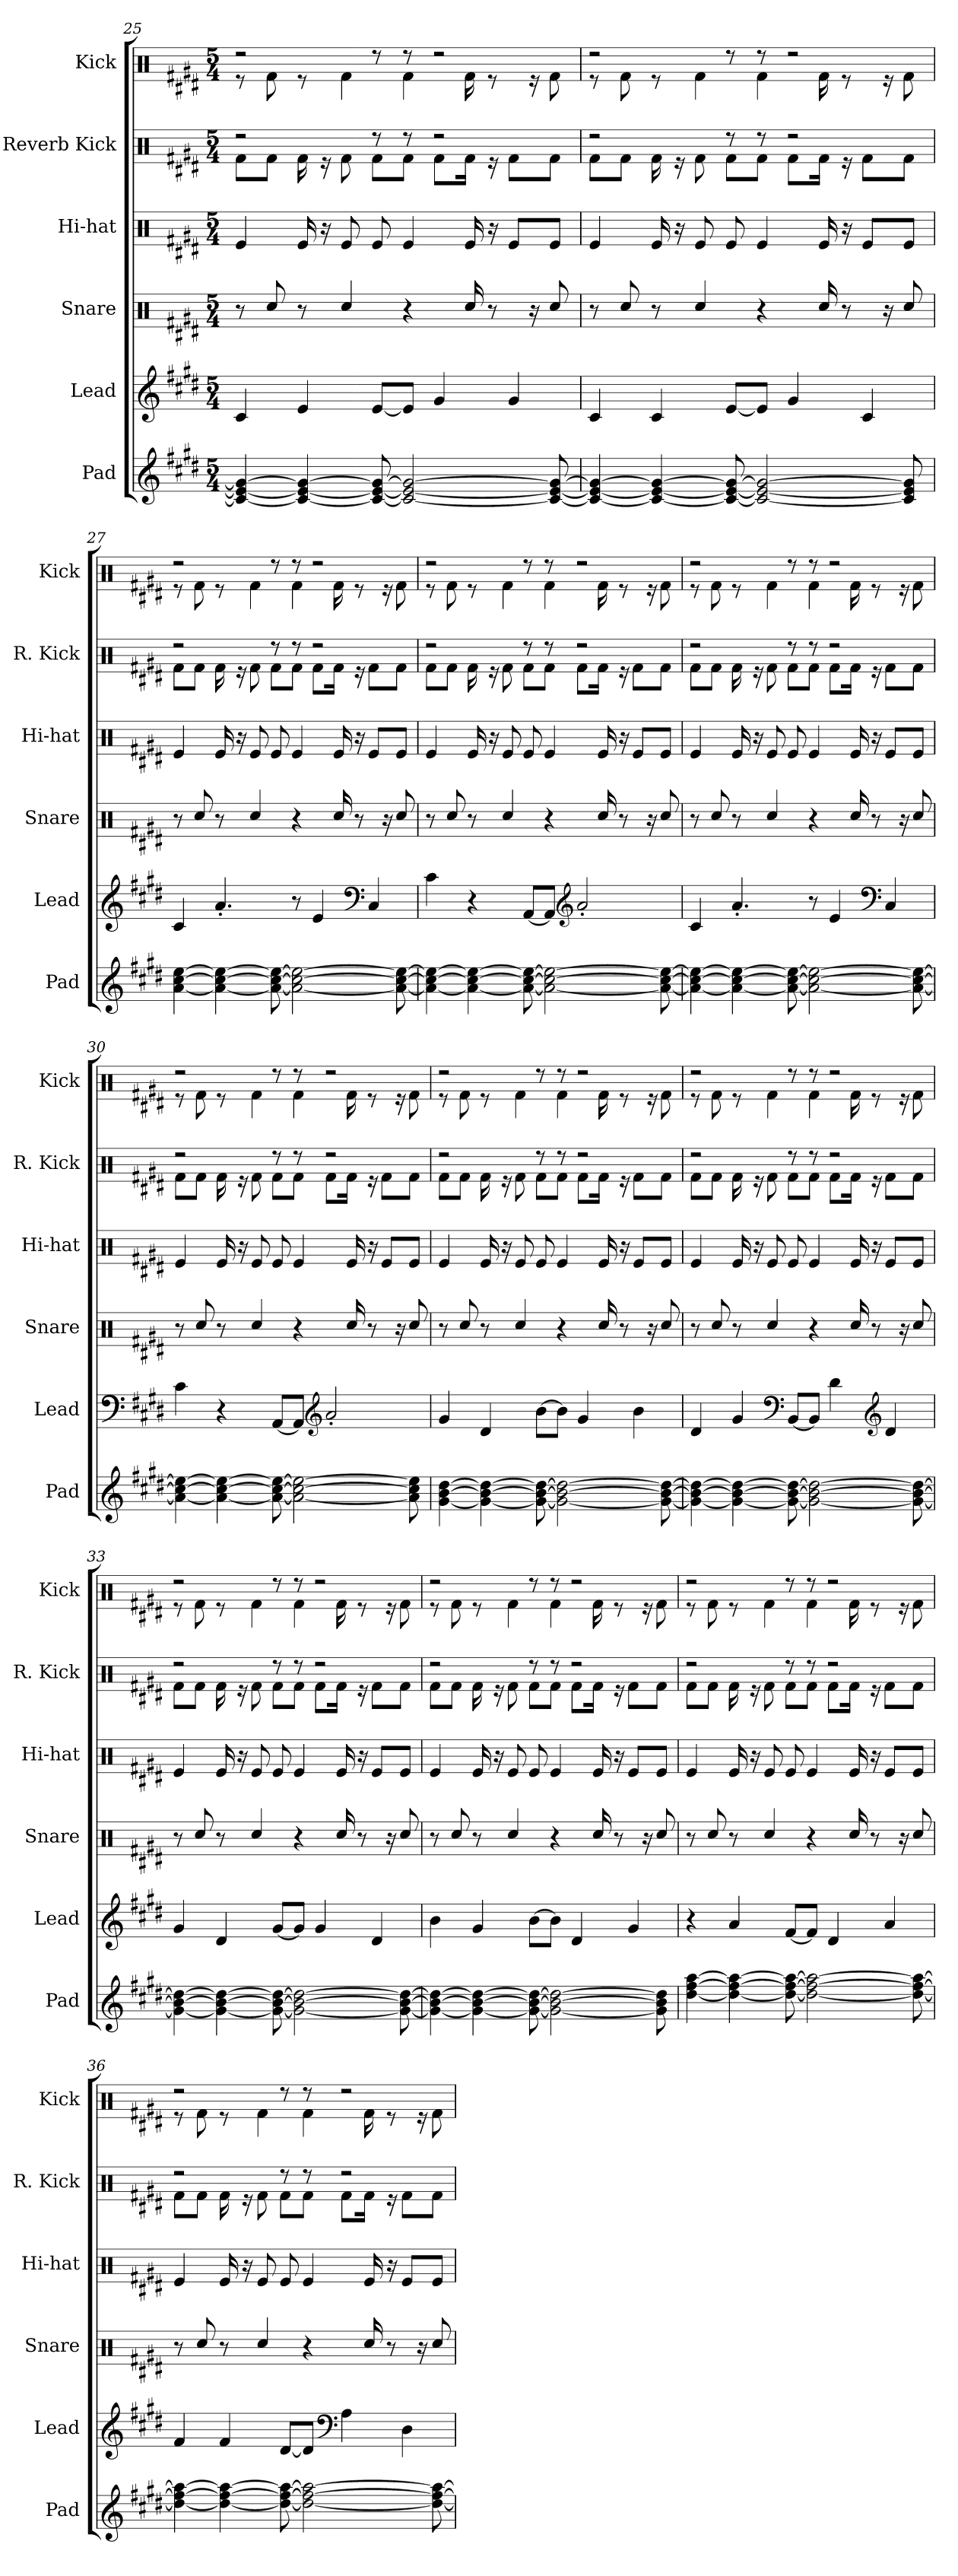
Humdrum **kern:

**kern	**kern	**kern	**kern	**kern	**kern
*part6	*part5	*part4	*part3	*part2	*part1
*staff6	*staff5	*staff4	*staff3	*staff2	*staff1
*I"Pad	*I"Lead	*I"Snare	*I"Hi-hat	*I"Reverb Kick	*I"Kick
*I'Pad	*I'Lead	*I'Snare	*I'Hi-hat	*I'R. Kick	*I'Kick
!!LO:PB:g=z
*clefG2	*clefG2	*clefX	*clefX	*clefX	*clefX
*k[f#c#g#d#]	*k[f#c#g#d#]	*k[f#c#g#d#]	*k[f#c#g#d#]	*k[f#c#g#d#]	*k[f#c#g#d#]
*M5/4	*M5/4	*M5/4	*M5/4	*M5/4	*M5/4
=25	=25	=25	=25	=25	=25
*	*	*	*	*^	*^
4c#/_ 4e/_ 4g#/_	4c#/	8r	4Re/	2r	8Rf\L	2r	8r
.	.	8Rcc/	.	.	8Rf\J	.	8Rf\
4c#/_ 4e/_ 4g#/_	4e/	8r	16Re/	.	16Rf\	.	8r
.	.	.	16r	.	16r	.	.
.	.	4Rcc/	8Re/	.	8Rf\	.	4Rf\
8c#/_ 8e/_ 8g#/_	[8e/L	.	8Re/	8r	8Rf\L	8r	.
2c#/_ 2e/_ 2g#/_	8e/J]	4r	4Re/	8r	8Rf\J	8r	4Rf\
.	4g#/	.	.	2r	8Rf\L	2r	.
.	.	16Rcc/	16Re/	.	16Rf\Jk	.	16Rf\
.	.	8r	16r	.	16r	.	8r
.	4g#/	.	8Re/L	.	8Rf\L	.	.
.	.	16r	.	.	.	.	16r
8c#/_ 8e/_ 8g#/_	.	8Rcc/	8Re/J	.	8Rf\J	.	8Rf\
=26	=26	=26	=26	=26	=26	=26	=26
4c#/_ 4e/_ 4g#/_	4c#/	8r	4Re/	2r	8Rf\L	2r	8r
.	.	8Rcc/	.	.	8Rf\J	.	8Rf\
4c#/_ 4e/_ 4g#/_	4c#/	8r	16Re/	.	16Rf\	.	8r
.	.	.	16r	.	16r	.	.
.	.	4Rcc/	8Re/	.	8Rf\	.	4Rf\
8c#/_ 8e/_ 8g#/_	[8e/L	.	8Re/	8r	8Rf\L	8r	.
2c#/_ 2e/_ 2g#/_	8e/J]	4r	4Re/	8r	8Rf\J	8r	4Rf\
.	4g#/	.	.	2r	8Rf\L	2r	.
.	.	16Rcc/	16Re/	.	16Rf\Jk	.	16Rf\
.	.	8r	16r	.	16r	.	8r
.	4c#/	.	8Re/L	.	8Rf\L	.	.
.	.	16r	.	.	.	.	16r
8c#/] 8e/] 8g#/]	.	8Rcc/	8Re/J	.	8Rf\J	.	8Rf\
!!LO:LB:g=z	!!
=27	=27	=27	=27	=27	=27	=27	=27
[4a\ [4cc#\ [4ee\	4c#/	8r	4Re/	2r	8Rf\L	2r	8r
.	.	8Rcc/	.	.	8Rf\J	.	8Rf\
4a\_ 4cc#\_ 4ee\_	4.a'/	8r	16Re/	.	16Rf\	.	8r
.	.	.	16r	.	16r	.	.
.	.	4Rcc/	8Re/	.	8Rf\	.	4Rf\
8a\_ 8cc#\_ 8ee\_	.	.	8Re/	8r	8Rf\L	8r	.
2a\_ 2cc#\_ 2ee\_	8r	4r	4Re/	8r	8Rf\J	8r	4Rf\
.	4e/	.	.	2r	8Rf\L	2r	.
.	.	16Rcc/	16Re/	.	16Rf\Jk	.	16Rf\
.	.	8r	16r	.	16r	.	8r
*	*clefF4	*	*	*	*	*	*
.	4C#/	.	8Re/L	.	8Rf\L	.	.
.	.	16r	.	.	.	.	16r
8a\_ 8cc#\_ 8ee\_	.	8Rcc/	8Re/J	.	8Rf\J	.	8Rf\
=28	=28	=28	=28	=28	=28	=28	=28
4a\_ 4cc#\_ 4ee\_	4c#\	8r	4Re/	2r	8Rf\L	2r	8r
.	.	8Rcc/	.	.	8Rf\J	.	8Rf\
4a\_ 4cc#\_ 4ee\_	4r	8r	16Re/	.	16Rf\	.	8r
.	.	.	16r	.	16r	.	.
.	.	4Rcc/	8Re/	.	8Rf\	.	4Rf\
8a\_ 8cc#\_ 8ee\_	[8AA/L	.	8Re/	8r	8Rf\L	8r	.
2a\_ 2cc#\_ 2ee\_	8AA/J]	4r	4Re/	8r	8Rf\J	8r	4Rf\
*	*clefG2	*	*	*	*	*	*
.	2a'/	.	.	2r	8Rf\L	2r	.
.	.	16Rcc/	16Re/	.	16Rf\Jk	.	16Rf\
.	.	8r	16r	.	16r	.	8r
.	.	.	8Re/L	.	8Rf\L	.	.
.	.	16r	.	.	.	.	16r
8a\_ 8cc#\_ 8ee\_	.	8Rcc/	8Re/J	.	8Rf\J	.	8Rf\
!!LO:PB:g=z	!!
=29	=29	=29	=29	=29	=29	=29	=29
4a\_ 4cc#\_ 4ee\_	4c#/	8r	4Re/	2r	8Rf\L	2r	8r
.	.	8Rcc/	.	.	8Rf\J	.	8Rf\
4a\_ 4cc#\_ 4ee\_	4.a'/	8r	16Re/	.	16Rf\	.	8r
.	.	.	16r	.	16r	.	.
.	.	4Rcc/	8Re/	.	8Rf\	.	4Rf\
8a\_ 8cc#\_ 8ee\_	.	.	8Re/	8r	8Rf\L	8r	.
2a\_ 2cc#\_ 2ee\_	8r	4r	4Re/	8r	8Rf\J	8r	4Rf\
.	4e/	.	.	2r	8Rf\L	2r	.
.	.	16Rcc/	16Re/	.	16Rf\Jk	.	16Rf\
.	.	8r	16r	.	16r	.	8r
*	*clefF4	*	*	*	*	*	*
.	4C#/	.	8Re/L	.	8Rf\L	.	.
.	.	16r	.	.	.	.	16r
8a\_ 8cc#\_ 8ee\_	.	8Rcc/	8Re/J	.	8Rf\J	.	8Rf\
=30	=30	=30	=30	=30	=30	=30	=30
4a\_ 4cc#\_ 4ee\_	4c#\	8r	4Re/	2r	8Rf\L	2r	8r
.	.	8Rcc/	.	.	8Rf\J	.	8Rf\
4a\_ 4cc#\_ 4ee\_	4r	8r	16Re/	.	16Rf\	.	8r
.	.	.	16r	.	16r	.	.
.	.	4Rcc/	8Re/	.	8Rf\	.	4Rf\
8a\_ 8cc#\_ 8ee\_	[8AA/L	.	8Re/	8r	8Rf\L	8r	.
2a\_ 2cc#\_ 2ee\_	8AA/J]	4r	4Re/	8r	8Rf\J	8r	4Rf\
*	*clefG2	*	*	*	*	*	*
.	2a'/	.	.	2r	8Rf\L	2r	.
.	.	16Rcc/	16Re/	.	16Rf\Jk	.	16Rf\
.	.	8r	16r	.	16r	.	8r
.	.	.	8Re/L	.	8Rf\L	.	.
.	.	16r	.	.	.	.	16r
8a\] 8cc#\] 8ee\]	.	8Rcc/	8Re/J	.	8Rf\J	.	8Rf\
!!LO:LB:g=z	!!
=31	=31	=31	=31	=31	=31	=31	=31
[4g#\ [4b\ [4dd#\	4g#/	8r	4Re/	2r	8Rf\L	2r	8r
.	.	8Rcc/	.	.	8Rf\J	.	8Rf\
4g#\_ 4b\_ 4dd#\_	4d#/	8r	16Re/	.	16Rf\	.	8r
.	.	.	16r	.	16r	.	.
.	.	4Rcc/	8Re/	.	8Rf\	.	4Rf\
8g#\_ 8b\_ 8dd#\_	[8b\L	.	8Re/	8r	8Rf\L	8r	.
2g#\_ 2b\_ 2dd#\_	8b\J]	4r	4Re/	8r	8Rf\J	8r	4Rf\
.	4g#/	.	.	2r	8Rf\L	2r	.
.	.	16Rcc/	16Re/	.	16Rf\Jk	.	16Rf\
.	.	8r	16r	.	16r	.	8r
.	4b\	.	8Re/L	.	8Rf\L	.	.
.	.	16r	.	.	.	.	16r
8g#\_ 8b\_ 8dd#\_	.	8Rcc/	8Re/J	.	8Rf\J	.	8Rf\
=32	=32	=32	=32	=32	=32	=32	=32
4g#\_ 4b\_ 4dd#\_	4d#/	8r	4Re/	2r	8Rf\L	2r	8r
.	.	8Rcc/	.	.	8Rf\J	.	8Rf\
4g#\_ 4b\_ 4dd#\_	4g#/	8r	16Re/	.	16Rf\	.	8r
.	.	.	16r	.	16r	.	.
.	.	4Rcc/	8Re/	.	8Rf\	.	4Rf\
*	*clefF4	*	*	*	*	*	*
8g#\_ 8b\_ 8dd#\_	[8BB/L	.	8Re/	8r	8Rf\L	8r	.
2g#\_ 2b\_ 2dd#\_	8BB/J]	4r	4Re/	8r	8Rf\J	8r	4Rf\
.	4d#\	.	.	2r	8Rf\L	2r	.
.	.	16Rcc/	16Re/	.	16Rf\Jk	.	16Rf\
.	.	8r	16r	.	16r	.	8r
*	*clefG2	*	*	*	*	*	*
.	4d#/	.	8Re/L	.	8Rf\L	.	.
.	.	16r	.	.	.	.	16r
8g#\_ 8b\_ 8dd#\_	.	8Rcc/	8Re/J	.	8Rf\J	.	8Rf\
!!LO:PB:g=z	!!
=33	=33	=33	=33	=33	=33	=33	=33
4g#\_ 4b\_ 4dd#\_	4g#/	8r	4Re/	2r	8Rf\L	2r	8r
.	.	8Rcc/	.	.	8Rf\J	.	8Rf\
4g#\_ 4b\_ 4dd#\_	4d#/	8r	16Re/	.	16Rf\	.	8r
.	.	.	16r	.	16r	.	.
.	.	4Rcc/	8Re/	.	8Rf\	.	4Rf\
8g#\_ 8b\_ 8dd#\_	[8g#/L	.	8Re/	8r	8Rf\L	8r	.
2g#\_ 2b\_ 2dd#\_	8g#/J]	4r	4Re/	8r	8Rf\J	8r	4Rf\
.	4g#/	.	.	2r	8Rf\L	2r	.
.	.	16Rcc/	16Re/	.	16Rf\Jk	.	16Rf\
.	.	8r	16r	.	16r	.	8r
.	4d#/	.	8Re/L	.	8Rf\L	.	.
.	.	16r	.	.	.	.	16r
8g#\_ 8b\_ 8dd#\_	.	8Rcc/	8Re/J	.	8Rf\J	.	8Rf\
=34	=34	=34	=34	=34	=34	=34	=34
4g#\_ 4b\_ 4dd#\_	4b\	8r	4Re/	2r	8Rf\L	2r	8r
.	.	8Rcc/	.	.	8Rf\J	.	8Rf\
4g#\_ 4b\_ 4dd#\_	4g#/	8r	16Re/	.	16Rf\	.	8r
.	.	.	16r	.	16r	.	.
.	.	4Rcc/	8Re/	.	8Rf\	.	4Rf\
8g#\_ 8b\_ 8dd#\_	[8b\L	.	8Re/	8r	8Rf\L	8r	.
2g#\_ 2b\_ 2dd#\_	8b\J]	4r	4Re/	8r	8Rf\J	8r	4Rf\
.	4d#/	.	.	2r	8Rf\L	2r	.
.	.	16Rcc/	16Re/	.	16Rf\Jk	.	16Rf\
.	.	8r	16r	.	16r	.	8r
.	4g#/	.	8Re/L	.	8Rf\L	.	.
.	.	16r	.	.	.	.	16r
8g#\] 8b\] 8dd#\]	.	8Rcc/	8Re/J	.	8Rf\J	.	8Rf\
!!LO:LB:g=z	!!
=35	=35	=35	=35	=35	=35	=35	=35
[4dd#\ [4ff#\ [4aa\	4r	8r	4Re/	2r	8Rf\L	2r	8r
.	.	8Rcc/	.	.	8Rf\J	.	8Rf\
4dd#\_ 4ff#\_ 4aa\_	4a/	8r	16Re/	.	16Rf\	.	8r
.	.	.	16r	.	16r	.	.
.	.	4Rcc/	8Re/	.	8Rf\	.	4Rf\
8dd#\_ 8ff#\_ 8aa\_	[8f#/L	.	8Re/	8r	8Rf\L	8r	.
2dd#\_ 2ff#\_ 2aa\_	8f#/J]	4r	4Re/	8r	8Rf\J	8r	4Rf\
.	4d#/	.	.	2r	8Rf\L	2r	.
.	.	16Rcc/	16Re/	.	16Rf\Jk	.	16Rf\
.	.	8r	16r	.	16r	.	8r
.	4a/	.	8Re/L	.	8Rf\L	.	.
.	.	16r	.	.	.	.	16r
8dd#\_ 8ff#\_ 8aa\_	.	8Rcc/	8Re/J	.	8Rf\J	.	8Rf\
=36	=36	=36	=36	=36	=36	=36	=36
4dd#\_ 4ff#\_ 4aa\_	4f#/	8r	4Re/	2r	8Rf\L	2r	8r
.	.	8Rcc/	.	.	8Rf\J	.	8Rf\
4dd#\_ 4ff#\_ 4aa\_	4f#/	8r	16Re/	.	16Rf\	.	8r
.	.	.	16r	.	16r	.	.
.	.	4Rcc/	8Re/	.	8Rf\	.	4Rf\
8dd#\_ 8ff#\_ 8aa\_	[8d#/L	.	8Re/	8r	8Rf\L	8r	.
2dd#\_ 2ff#\_ 2aa\_	8d#/J]	4r	4Re/	8r	8Rf\J	8r	4Rf\
*	*clefF4	*	*	*	*	*	*
.	4A\	.	.	2r	8Rf\L	2r	.
.	.	16Rcc/	16Re/	.	16Rf\Jk	.	16Rf\
.	.	8r	16r	.	16r	.	8r
.	4D#\	.	8Re/L	.	8Rf\L	.	.
.	.	16r	.	.	.	.	16r
8dd#\_ 8ff#\_ 8aa\_	.	8Rcc/	8Re/J	.	8Rf\J	.	8Rf\
*	*	*	*	*v	*v	*	*
*	*	*	*	*	*v	*v
=	=	=	=	=	=
*-	*-	*-	*-	*-	*-
